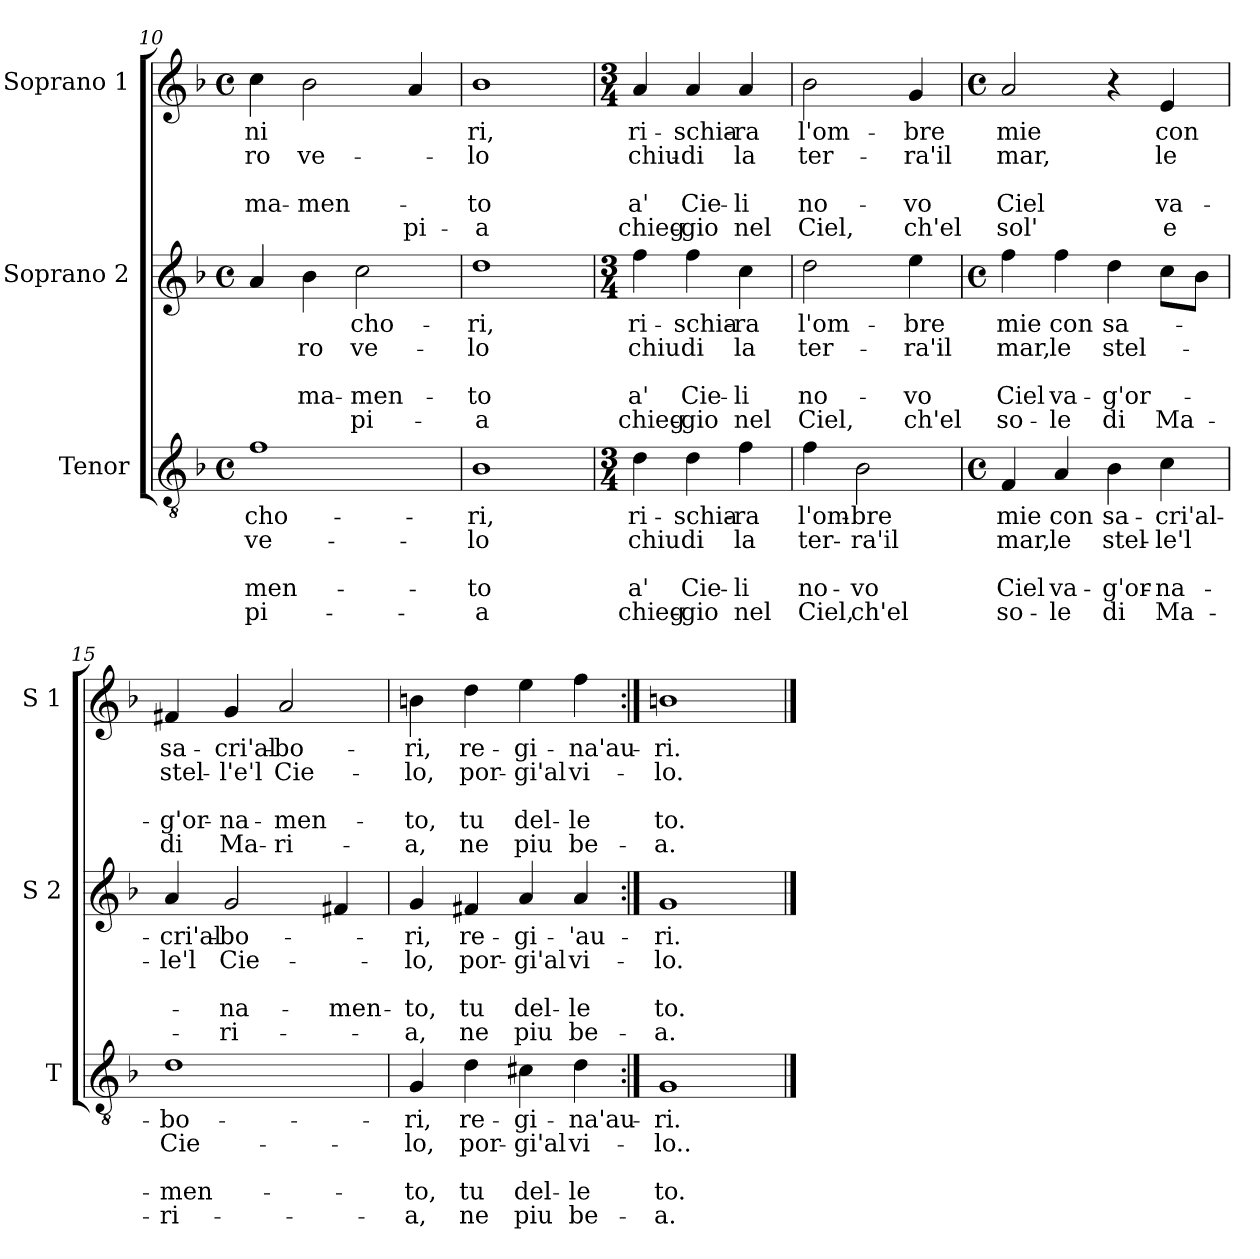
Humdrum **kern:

**kern	**text	**text	**text	**text	**text	**kern	**text	**text	**text	**text	**text	**kern	**text	**text	**text	**text	**text
*part3	*part3	*part3	*part3	*part3	*part3	*part2	*part2	*part2	*part2	*part2	*part2	*part1	*part1	*part1	*part1	*part1	*part1
*staff3	*staff3	*staff3	*staff3	*staff3	*staff3	*staff2	*staff2	*staff2	*staff2	*staff2	*staff2	*staff1	*staff1	*staff1	*staff1	*staff1	*staff1
*I"Tenor	*	*	*	*	*	*I"Soprano 2	*	*	*	*	*	*I"Soprano 1	*	*	*	*	*
*I'T	*	*	*	*	*	*I'S 2	*	*	*	*	*	*I'S 1	*	*	*	*	*
*clefGv2	*	*	*	*	*	*clefG2	*	*	*	*	*	*clefG2	*	*	*	*	*
*k[b-]	*	*	*	*	*	*k[b-]	*	*	*	*	*	*k[b-]	*	*	*	*	*
*F:	*	*	*	*	*	*F:	*	*	*	*	*	*F:	*	*	*	*	*
*M4/4	*	*	*	*	*	*M4/4	*	*	*	*	*	*M4/4	*	*	*	*	*
*met(c)	*	*	*	*	*	*met(c)	*	*	*	*	*	*met(c)	*	*	*	*	*
=10	=10	=10	=10	=10	=10	=10	=10	=10	=10	=10	=10	=10	=10	=10	=10	=10	=10
!	!LO:LY:b	!LO:LY:b	!	!LO:LY:b	!LO:LY:b	!	!	!	!	!	!	!	!LO:LY:b	!LO:LY:b	!	!LO:LY:b	!
1f	cho-	ve-	.	-men-	pi-	4a/	.	.	.	.	.	4cc\	-ni	ro	.	-ma-	.
!	!	!	!	!	!	!	!	!LO:LY:b	!	!LO:LY:b	!	!	!	!LO:LY:b	!	!LO:LY:b	!
.	.	.	.	.	.	4b-\	.	-ro	.	-ma-	.	2b-\	.	ve-	.	-men-	.
!	!	!	!	!	!	!	!LO:LY:b	!LO:LY:b	!	!LO:LY:b	!LO:LY:b	!	!	!	!	!	!
.	.	.	.	.	.	2cc\	cho-	ve-	.	-men-	pi-	.	.	.	.	.	.
!	!	!	!	!	!	!	!	!	!	!	!	!	!	!	!	!	!LO:LY:b
.	.	.	.	.	.	.	.	.	.	.	.	4a/	.	.	.	.	pi-
=11	=11	=11	=11	=11	=11	=11	=11	=11	=11	=11	=11	=11	=11	=11	=11	=11	=11
!	!LO:LY:b	!LO:LY:b	!	!LO:LY:b	!LO:LY:b	!	!LO:LY:b	!LO:LY:b	!	!LO:LY:b	!LO:LY:b	!	!LO:LY:b	!LO:LY:b	!	!LO:LY:b	!LO:LY:b
1B-	-ri,	-lo	.	-to	-a	1dd	-ri,	-lo	.	-to	-a	1b-	-ri,	-lo	.	-to	-a
=12	=12	=12	=12	=12	=12	=12	=12	=12	=12	=12	=12	=12	=12	=12	=12	=12	=12
*M3/4	*	*	*	*	*	*M3/4	*	*	*	*	*	*M3/4	*	*	*	*	*
!	!LO:LY:b	!LO:LY:b	!	!LO:LY:b	!LO:LY:b	!	!LO:LY:b	!LO:LY:b	!	!LO:LY:b	!LO:LY:b	!	!LO:LY:b	!LO:LY:b	!	!LO:LY:b	!LO:LY:b
4d\	ri-	chiu	.	a'	chieg-	4ff\	ri-	chiu	.	a'	chieg-	4a/	ri-	chiu-	.	a'	chieg-
!	!LO:LY:b	!LO:LY:b	!	!LO:LY:b	!LO:LY:b	!	!LO:LY:b	!LO:LY:b	!	!LO:LY:b	!LO:LY:b	!	!LO:LY:b	!LO:LY:b	!	!LO:LY:b	!LO:LY:b
4d\	-schia-	di	.	Cie-	-gio	4ff\	-schia-	di	.	Cie-	-gio	4a/	-schia-	-di	.	Cie-	-gio
!	!LO:LY:b	!LO:LY:b	!	!LO:LY:b	!LO:LY:b	!	!LO:LY:b	!LO:LY:b	!	!LO:LY:b	!LO:LY:b	!	!LO:LY:b	!LO:LY:b	!	!LO:LY:b	!LO:LY:b
4f\	-ra	la	.	-li	nel	4cc\	-ra	la	.	-li	nel	4a/	-ra	la	.	-li	nel
!!LO:LB:g=z
=13	=13	=13	=13	=13	=13	=13	=13	=13	=13	=13	=13	=13	=13	=13	=13	=13	=13
!	!LO:LY:b	!LO:LY:b	!	!LO:LY:b	!LO:LY:b	!	!LO:LY:b	!LO:LY:b	!	!LO:LY:b	!LO:LY:b	!	!LO:LY:b	!LO:LY:b	!	!LO:LY:b	!LO:LY:b
4f\	l'om-	ter-	.	no-	Ciel,	2dd\	l'om-	ter-	.	no-	Ciel,	2b-\	l'om-	ter-	.	no-	Ciel,
!	!LO:LY:b	!LO:LY:b	!	!LO:LY:b	!LO:LY:b	!	!	!	!	!	!	!	!	!	!	!	!
2B-\	-bre	-ra'il	.	-vo	ch'el	.	.	.	.	.	.	.	.	.	.	.	.
!	!	!	!	!	!	!	!LO:LY:b	!LO:LY:b	!	!LO:LY:b	!LO:LY:b	!	!LO:LY:b	!LO:LY:b	!	!LO:LY:b	!LO:LY:b
.	.	.	.	.	.	4ee\	-bre	-ra'il	.	-vo	ch'el	4g/	-bre	-ra'il	.	-vo	ch'el
=14	=14	=14	=14	=14	=14	=14	=14	=14	=14	=14	=14	=14	=14	=14	=14	=14	=14
*M4/4	*	*	*	*	*	*M4/4	*	*	*	*	*	*M4/4	*	*	*	*	*
*met(c)	*	*	*	*	*	*met(c)	*	*	*	*	*	*met(c)	*	*	*	*	*
!	!LO:LY:b	!LO:LY:b	!	!LO:LY:b	!LO:LY:b	!	!LO:LY:b	!LO:LY:b	!	!LO:LY:b	!LO:LY:b	!	!LO:LY:b	!LO:LY:b	!	!LO:LY:b	!LO:LY:b
4F/	mie	mar,	.	Ciel	so-	4ff\	mie	mar,	.	Ciel	so-	2a/	mie	mar,	.	Ciel	sol'
!	!LO:LY:b	!LO:LY:b	!	!LO:LY:b	!LO:LY:b	!	!LO:LY:b	!LO:LY:b	!	!LO:LY:b	!LO:LY:b	!	!	!	!	!	!
4A/	con	le	.	va-	-le	4ff\	con	le	.	va-	-le	.	.	.	.	.	.
!	!LO:LY:b	!LO:LY:b	!	!LO:LY:b	!LO:LY:b	!	!LO:LY:b	!LO:LY:b	!	!LO:LY:b	!LO:LY:b	!	!	!	!	!	!
4B-\	sa-	stel-	.	-g'or-	di	4dd\	sa-	stel-	.	-g'or-	di	4r	.	.	.	.	.
!	!LO:LY:b	!LO:LY:b	!	!LO:LY:b	!LO:LY:b	!	!	!	!	!	!LO:LY:b	!	!LO:LY:b	!LO:LY:b	!	!LO:LY:b	!LO:LY:b
4c\	-cri'al-	-le'l	.	-na-	Ma-	8cc\L	.	.	.	.	Ma-	4e/	con	le	.	va-	e
.	.	.	.	.	.	8b-\J	.	.	.	.	.	.	.	.	.	.	.
=15	=15	=15	=15	=15	=15	=15	=15	=15	=15	=15	=15	=15	=15	=15	=15	=15	=15
!	!LO:LY:b	!LO:LY:b	!	!LO:LY:b	!LO:LY:b	!	!LO:LY:b	!LO:LY:b	!	!	!	!	!LO:LY:b	!LO:LY:b	!	!LO:LY:b	!LO:LY:b
1d	-bo-	Cie-	.	-men-	-ri-	4a/	-cri'al-	-le'l	.	.	.	4f#X/	sa-	stel-	.	-g'or-	di
!	!	!	!	!	!	!	!LO:LY:b	!LO:LY:b	!	!LO:LY:b	!LO:LY:b	!	!LO:LY:b	!LO:LY:b	!	!LO:LY:b	!LO:LY:b
.	.	.	.	.	.	2g/	-bo-	Cie-	.	-na-	-ri-	4g/	-cri'al-	-l'e'l	.	-na-	Ma-
!	!	!	!	!	!	!	!	!	!	!	!	!	!LO:LY:b	!LO:LY:b	!	!LO:LY:b	!LO:LY:b
.	.	.	.	.	.	.	.	.	.	.	.	2a/	-bo-	Cie-	.	-men-	-ri-
!	!	!	!	!	!	!	!	!	!	!LO:LY:b	!	!	!	!	!	!	!
.	.	.	.	.	.	4f#X/	.	.	.	-men-	.	.	.	.	.	.	.
=16	=16	=16	=16	=16	=16	=16	=16	=16	=16	=16	=16	=16	=16	=16	=16	=16	=16
!	!LO:LY:b	!LO:LY:b	!	!LO:LY:b	!LO:LY:b	!	!LO:LY:b	!LO:LY:b	!	!LO:LY:b	!LO:LY:b	!	!LO:LY:b	!LO:LY:b	!	!LO:LY:b	!LO:LY:b
4G/	-ri,	-lo,	.	-to,	-a,	4g/	-ri,	-lo,	.	-to,	-a,	4bn\	-ri,	-lo,	.	-to,	-a,
!	!LO:LY:b	!LO:LY:b	!	!LO:LY:b	!LO:LY:b	!	!LO:LY:b	!LO:LY:b	!	!LO:LY:b	!LO:LY:b	!	!LO:LY:b	!LO:LY:b	!	!LO:LY:b	!LO:LY:b
4d\	re-	por-	.	tu	ne	4f#X/	re-	por-	.	tu	ne	4dd\	re-	por-	.	tu	ne
!	!LO:LY:b	!LO:LY:b	!	!LO:LY:b	!LO:LY:b	!	!LO:LY:b	!LO:LY:b	!	!LO:LY:b	!LO:LY:b	!	!LO:LY:b	!LO:LY:b	!	!LO:LY:b	!LO:LY:b
4c#X\	-gi-	-gi'al	.	del-	piu	4a/	-gi-	-gi'al	.	del-	piu	4ee\	-gi-	-gi'al	.	del-	piu
!	!LO:LY:b	!LO:LY:b	!	!LO:LY:b	!LO:LY:b	!	!LO:LY:b	!LO:LY:b	!	!LO:LY:b	!LO:LY:b	!	!LO:LY:b	!LO:LY:b	!	!LO:LY:b	!LO:LY:b
4d\	-na'au-	vi-	.	-le	be-	4a/	-'au-	vi-	.	-le	be-	4ff\	-na'au-	vi-	.	-le	be-
=17:|!	=17:|!	=17:|!	=17:|!	=17:|!	=17:|!	=17:|!	=17:|!	=17:|!	=17:|!	=17:|!	=17:|!	=17:|!	=17:|!	=17:|!	=17:|!	=17:|!	=17:|!
!	!LO:LY:b	!LO:LY:b	!	!LO:LY:b	!LO:LY:b	!	!LO:LY:b	!LO:LY:b	!	!LO:LY:b	!LO:LY:b	!	!LO:LY:b	!LO:LY:b	!	!LO:LY:b	!LO:LY:b
1G	-ri.	-lo..	.	to.	-a.	1g	-ri.	-lo.	.	to.	-a.	1bn	-ri.	-lo.	.	to.	-a.
==	==	==	==	==	==	==	==	==	==	==	==	==	==	==	==	==	==
*-	*-	*-	*-	*-	*-	*-	*-	*-	*-	*-	*-	*-	*-	*-	*-	*-	*-
